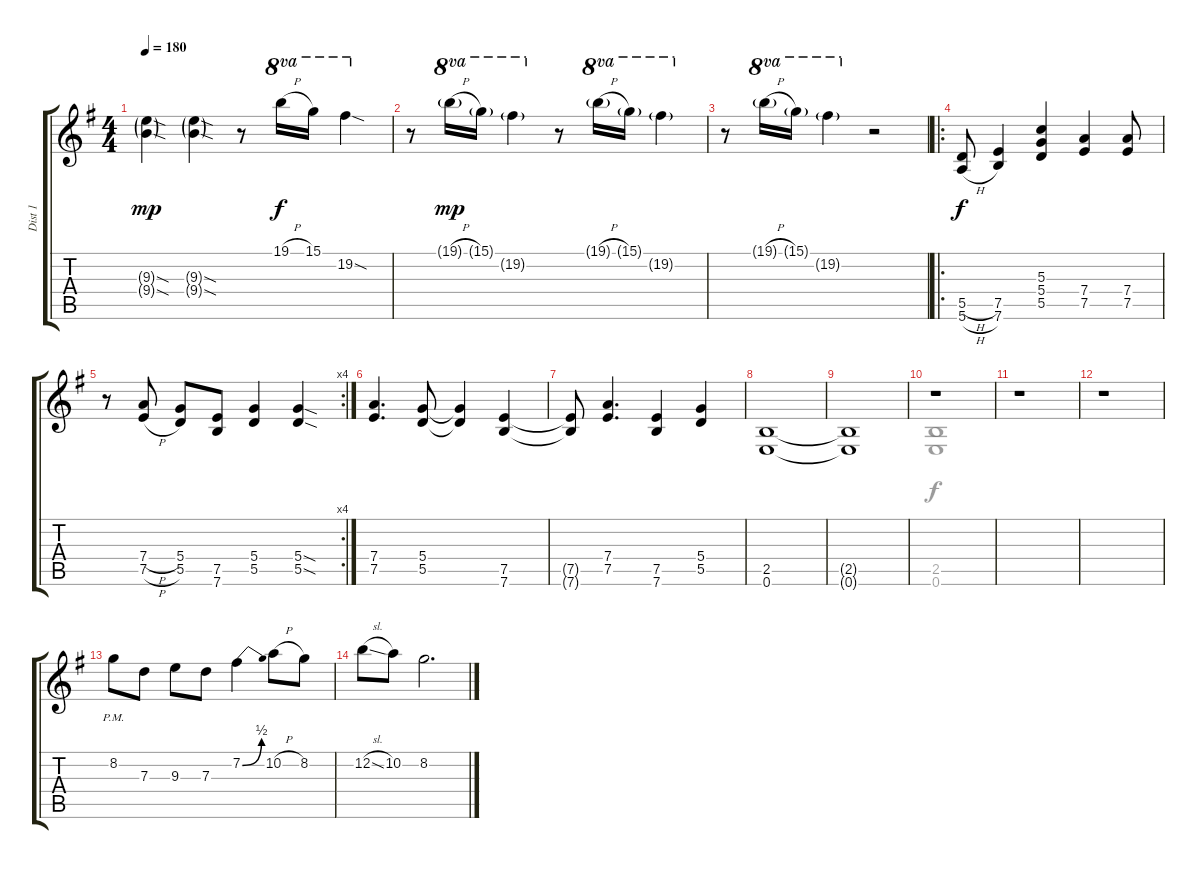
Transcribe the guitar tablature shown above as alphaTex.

\track ("Dist 1" "Dist 1") {instrument overdrivenguitar}
\staff {score tabs}
\tuning (E4 B3 G3 D3 A2 E2) {hide}
\voice
\ts (4 4)
\tempo 180
\clef g2
\ks g
(9.3{sod g} 9.4{sod g}).4{dy mp} (9.3{sod g} 9.4{sod g}).4 r.8 19.1{h}.16{ot 8va dy f} 15.1.16{ot 8va} 19.2{sod}.4{ot 8va} |
r.8 19.1{h g}.16{ot 8va dy mp} 15.1{g}.16{ot 8va} 19.2{g}.4{ot 8va} r.8 19.1{h g}.16{ot 8va} 15.1{g}.16{ot 8va} 19.2{g}.4{ot 8va} |
r.8 19.1{h g}.16{ot 8va} 15.1{g}.16{ot 8va} 19.2{g}.4{ot 8va} r.2 |
\ro
(5.5{h} 5.6{h}).8{dy f} (7.5 7.6).4 (5.3 5.4 5.5).4 (7.4 7.5).4 (7.4 7.5).8 |
\rc 4
r.8 (7.4{h} 7.5{h}).8 (5.4 5.5).8 (7.5 7.6).8 (5.4 5.5).4 (5.4{sod} 5.5{sod}).4 |
(7.4 7.5).4{d} (5.4 5.5).8 (5.4{t} 5.5{t}).4 (7.5 7.6).4 |
(7.5{t} 7.6{t}).8 (7.4 7.5).4{d} (7.5 7.6).4 (5.4 5.5).4 |
(2.5 0.6).1 |
(2.5{t} 0.6{t}).1 |
r.1 |
r.1 |
r.1 |
8.2{pm}.8 7.3.8 9.3.8 7.3.8 7.2{be (bend 0 0 60 2)}.4 10.2{h}.8 8.2.8 |
12.2{sl}.8 10.2.8 8.2.2{d}
\voice
\clef g2
\ottava regular
\simile none
\ks g
|
|
|
|
|
|
|
|
|
(2.5 0.6).1 |
|
|
|
